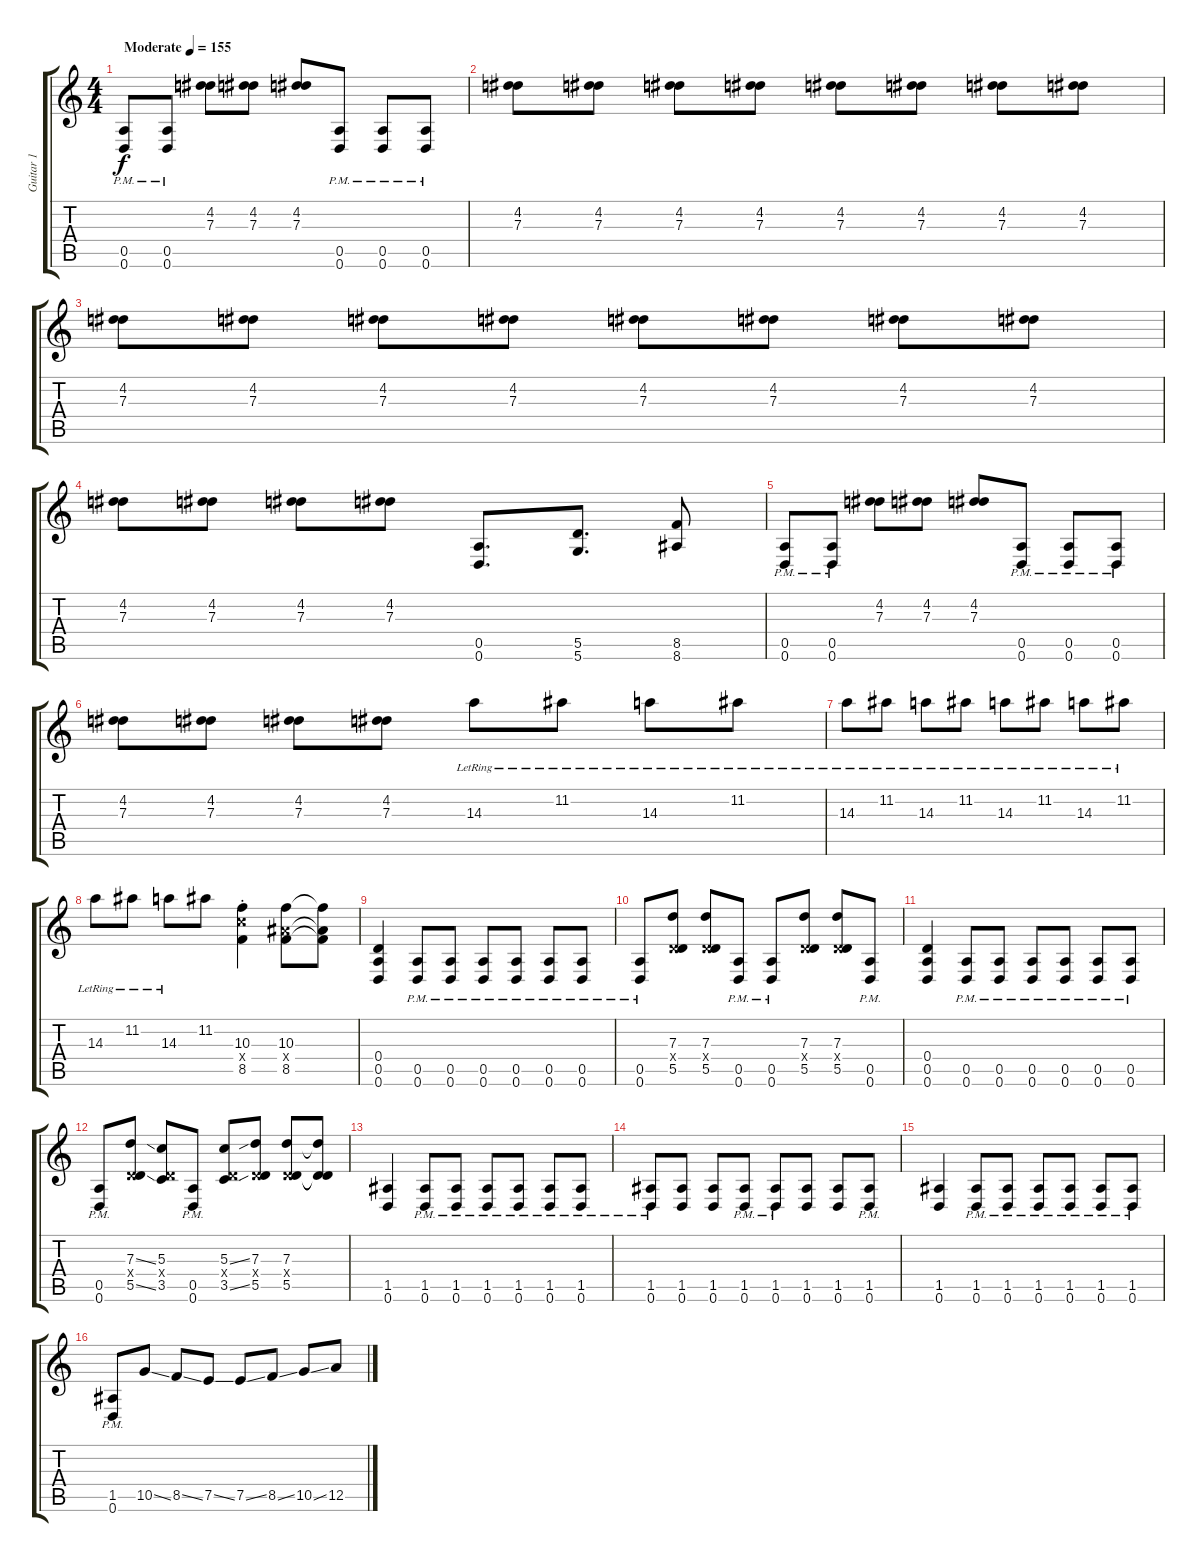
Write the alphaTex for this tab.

\track ("Guitar 1" "Guitar 1") {instrument distortionguitar}
\staff {score tabs}
\tuning (E4 B3 G3 D3 A2 D2) {hide}
\ts (4 4)
\tempo (155 "Moderate")
\clef g2
\ks c
(0.5{pm} 0.6{pm}).8{dy f instrument distortionguitar} (0.5{pm} 0.6{pm}).8 (4.2 7.3).8 (4.2 7.3).8 (4.2 7.3).8 (0.5{pm} 0.6{pm}).8 (0.5{pm} 0.6{pm}).8 (0.5{pm} 0.6{pm}).8 |
(4.2 7.3).8 (4.2 7.3).8 (4.2 7.3).8 (4.2 7.3).8 (4.2 7.3).8 (4.2 7.3).8 (4.2 7.3).8 (4.2 7.3).8 |
(4.2 7.3).8 (4.2 7.3).8 (4.2 7.3).8 (4.2 7.3).8 (4.2 7.3).8 (4.2 7.3).8 (4.2 7.3).8 (4.2 7.3).8 |
(4.2 7.3).8 (4.2 7.3).8 (4.2 7.3).8 (4.2 7.3).8 (0.5 0.6).8{d} (5.5 5.6).8{d} (8.5 8.6).8 |
(0.5{pm} 0.6{pm}).8 (0.5{pm} 0.6{pm}).8 (4.2 7.3).8 (4.2 7.3).8 (4.2 7.3).8 (0.5{pm} 0.6{pm}).8 (0.5{pm} 0.6{pm}).8 (0.5{pm} 0.6{pm}).8 |
(4.2 7.3).8 (4.2 7.3).8 (4.2 7.3).8 (4.2 7.3).8 14.3{lr}.8 11.2{lr}.8 14.3{lr}.8 11.2{lr}.8 |
14.3{lr}.8 11.2{lr}.8 14.3{lr}.8 11.2{lr}.8 14.3{lr}.8 11.2{lr}.8 14.3{lr}.8 11.2{lr}.8 |
14.3{lr}.8 11.2{lr}.8 14.3{lr}.8 11.2.8 (10.3{st} 10.4{x} 8.5{st}).4 (10.3 8.4{x} 8.5).8 (10.3{t} 8.4{t} 8.5{t}).8 |
(0.4 0.5 0.6).4 (0.5{pm} 0.6{pm}).8 (0.5{pm} 0.6{pm}).8 (0.5{pm} 0.6{pm}).8 (0.5{pm} 0.6{pm}).8 (0.5{pm} 0.6{pm}).8 (0.5{pm} 0.6{pm}).8 |
(0.5{pm} 0.6{pm}).8 (7.3 0.4{x} 5.5).8 (7.3 0.4{x} 5.5).8 (0.5{pm} 0.6{pm}).8 (0.5{pm} 0.6{pm}).8 (7.3 0.4{x} 5.5).8 (7.3 0.4{x} 5.5).8 (0.5{pm} 0.6{pm}).8 |
(0.4 0.5 0.6).4 (0.5{pm} 0.6{pm}).8 (0.5{pm} 0.6{pm}).8 (0.5{pm} 0.6{pm}).8 (0.5{pm} 0.6{pm}).8 (0.5{pm} 0.6{pm}).8 (0.5{pm} 0.6{pm}).8 |
(0.5{pm} 0.6{pm}).8 (7.3{ss} 0.4{x} 5.5{ss}).8 (5.3 0.4{x} 3.5).8 (0.5{pm} 0.6{pm}).8 (5.3{ss} 0.4{x} 3.5{ss}).8 (7.3 0.4{x} 5.5).8 (7.3 0.4{x} 5.5).8 (7.3{t} 0.4{t} 5.5{t}).8 |
(1.5 0.6).4 (1.5{pm} 0.6{pm}).8 (1.5{pm} 0.6{pm}).8 (1.5{pm} 0.6{pm}).8 (1.5{pm} 0.6{pm}).8 (1.5{pm} 0.6{pm}).8 (1.5{pm} 0.6{pm}).8 |
(1.5{pm} 0.6{pm}).8 (1.5 0.6).8 (1.5 0.6).8 (1.5{pm} 0.6{pm}).8 (1.5{pm} 0.6{pm}).8 (1.5 0.6).8 (1.5 0.6).8 (1.5{pm} 0.6{pm}).8 |
(1.5 0.6).4 (1.5{pm} 0.6{pm}).8 (1.5{pm} 0.6{pm}).8 (1.5{pm} 0.6{pm}).8 (1.5{pm} 0.6{pm}).8 (1.5{pm} 0.6{pm}).8 (1.5{pm} 0.6{pm}).8 |
(1.5{pm} 0.6{pm}).8 10.5{ss}.8 8.5{ss}.8 7.5{ss}.8 7.5{ss}.8 8.5{ss}.8 10.5{ss}.8 12.5.8
